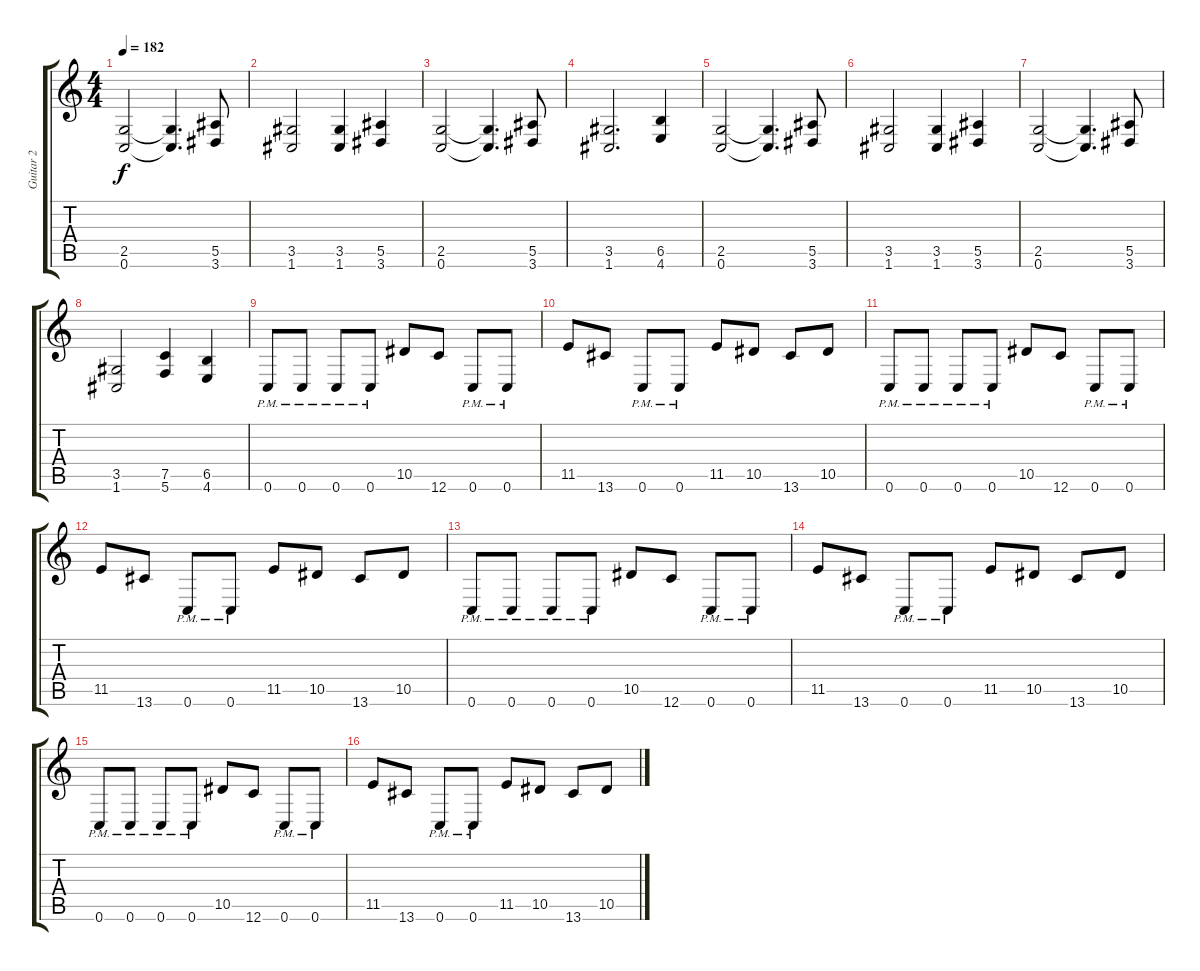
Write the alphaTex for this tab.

\track ("Guitar 2" "Guitar 2") {instrument distortionguitar}
\staff {score tabs}
\tuning (C4 G3 Eb3 Bb2 F2 C2) {hide}
\ts (4 4)
\tempo 182
\clef g2
\ks c
(2.5 0.6).2{dy f} (2.5{t} 0.6{t}).4{d} (5.5 3.6).8 |
(3.5 1.6).2 (3.5 1.6).4 (5.5 3.6).4 |
(2.5 0.6).2 (2.5{t} 0.6{t}).4{d} (5.5 3.6).8 |
(3.5 1.6).2{d} (6.5 4.6).4 |
(2.5 0.6).2 (2.5{t} 0.6{t}).4{d} (5.5 3.6).8 |
(3.5 1.6).2 (3.5 1.6).4 (5.5 3.6).4 |
(2.5 0.6).2 (2.5{t} 0.6{t}).4{d} (5.5 3.6).8 |
(3.5 1.6).2 (7.5 5.6).4 (6.5 4.6).4 |
0.6{pm}.8 0.6{pm}.8 0.6{pm}.8 0.6{pm}.8 10.5.8 12.6.8 0.6{pm}.8 0.6{pm}.8 |
11.5.8 13.6.8 0.6{pm}.8 0.6{pm}.8 11.5.8 10.5.8 13.6.8 10.5.8 |
0.6{pm}.8 0.6{pm}.8 0.6{pm}.8 0.6{pm}.8 10.5.8 12.6.8 0.6{pm}.8 0.6{pm}.8 |
11.5.8 13.6.8 0.6{pm}.8 0.6{pm}.8 11.5.8 10.5.8 13.6.8 10.5.8 |
0.6{pm}.8 0.6{pm}.8 0.6{pm}.8 0.6{pm}.8 10.5.8 12.6.8 0.6{pm}.8 0.6{pm}.8 |
11.5.8 13.6.8 0.6{pm}.8 0.6{pm}.8 11.5.8 10.5.8 13.6.8 10.5.8 |
0.6{pm}.8 0.6{pm}.8 0.6{pm}.8 0.6{pm}.8 10.5.8 12.6.8 0.6{pm}.8 0.6{pm}.8 |
11.5.8 13.6.8 0.6{pm}.8 0.6{pm}.8 11.5.8 10.5.8 13.6.8 10.5.8
